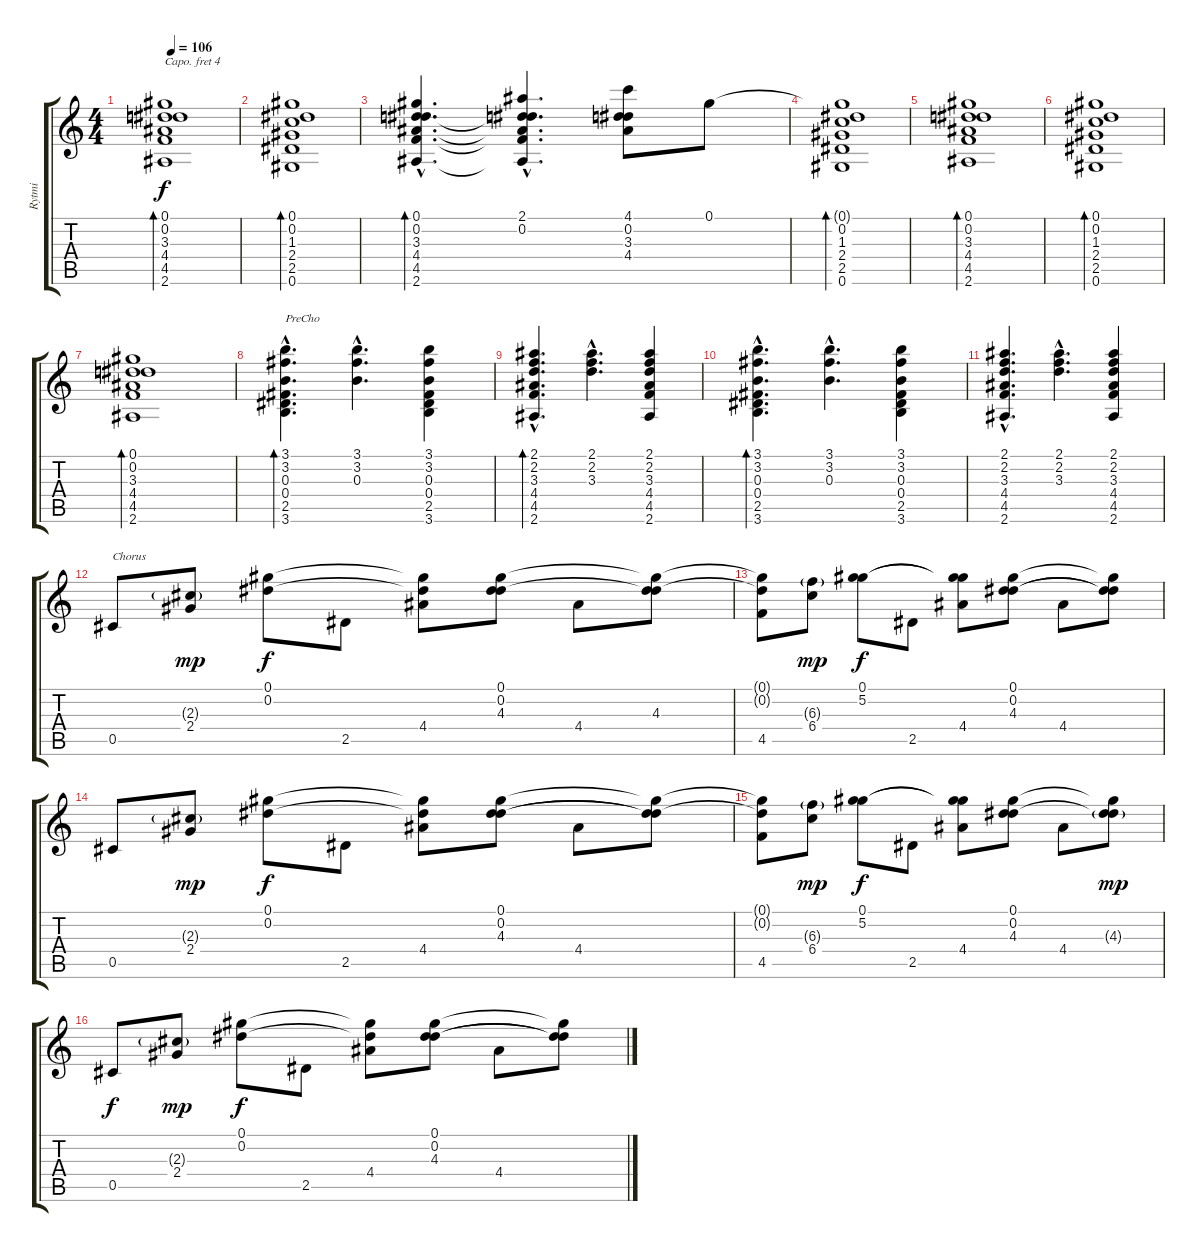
\track ("Rytmi" "Rytmi") {instrument distortionguitar}
\staff {score tabs}
\capo 4
\tuning (E4 B3 G3 D3 A2 E2) {hide}
\ts (4 4)
\tempo 106
\clef g2
\ks c
(0.1 0.2 3.3 4.4 4.5 2.6).1{bd 60 dy f} |
(0.1 0.2 1.3 2.4 2.5 0.6).1{bd 60} |
(0.1{hac} 0.2{hac} 3.3{hac} 4.4{hac} 4.5{hac} 2.6{hac}).4{d bd 60} (2.1{hac} 0.2{hac} 3.3{hac t} 4.4{hac t} 4.5{hac t} 2.6{hac t}).4{d} (4.1 0.2 3.3 4.4).8 0.1.8 |
(0.1{t} 0.2 1.3 2.4 2.5 0.6).1{bd 60} |
(0.1 0.2 3.3 4.4 4.5 2.6).1{bd 60} |
(0.1 0.2 1.3 2.4 2.5 0.6).1{bd 60} |
(0.1 0.2 3.3 4.4 4.5 2.6).1{bd 60} |
(3.1{hac} 3.2{hac} 0.3{hac} 0.4{hac} 2.5{hac} 3.6{hac}).4{d bd 60 txt "PreCho"} (3.1{hac} 3.2{hac} 0.3{hac}).4{d} (3.1 3.2 0.3 0.4 2.5 3.6).4 |
(2.1{hac} 2.2{hac} 3.3{hac} 4.4{hac} 4.5{hac} 2.6{hac}).4{d bd 60} (2.1{hac} 2.2{hac} 3.3{hac}).4{d} (2.1 2.2 3.3 4.4 4.5 2.6).4 |
(3.1{hac} 3.2{hac} 0.3{hac} 0.4{hac} 2.5{hac} 3.6{hac}).4{d bd 60} (3.1{hac} 3.2{hac} 0.3{hac}).4{d} (3.1 3.2 0.3 0.4 2.5 3.6).4 |
(2.1{hac} 2.2{hac} 3.3{hac} 4.4{hac} 4.5{hac} 2.6{hac}).4{d} (2.1{hac} 2.2{hac} 3.3{hac}).4{d} (2.1 2.2 3.3 4.4 4.5 2.6).4 |
0.5.8{txt "Chorus"} (2.3{g} 2.4).8{dy mp} (0.1 0.2).8{dy f} 2.5.8 (0.1{t} 0.2{t} 4.4).8 (0.1 0.2 4.3).8 4.4.8 (0.1{t} 0.2{t} 4.3).8 |
(0.1{t} 0.2{t} 4.5).8 (6.3{g} 6.4).8{dy mp} (0.1 5.2).8{dy f} 2.5.8 (0.1{t} 5.2{t} 4.4).8 (0.1 0.2 4.3).8 4.4.8 (0.1{t} 0.2{t} 4.3{t}).8 |
0.5.8 (2.3{g} 2.4).8{dy mp} (0.1 0.2).8{dy f} 2.5.8 (0.1{t} 0.2{t} 4.4).8 (0.1 0.2 4.3).8 4.4.8 (0.1{t} 0.2{t} 4.3{t}).8 |
(0.1{t} 0.2{t} 4.5).8 (6.3{g} 6.4).8{dy mp} (0.1 5.2).8{dy f} 2.5.8 (0.1{t} 5.2{t} 4.4).8 (0.1 0.2 4.3).8 4.4.8 (0.1{t} 0.2{t} 4.3{g}).8{dy mp} |
0.5.8{dy f} (2.3{g} 2.4).8{dy mp} (0.1 0.2).8{dy f} 2.5.8 (0.1{t} 0.2{t} 4.4).8 (0.1 0.2 4.3).8 4.4.8 (0.1{t} 0.2{t} 4.3{t}).8
